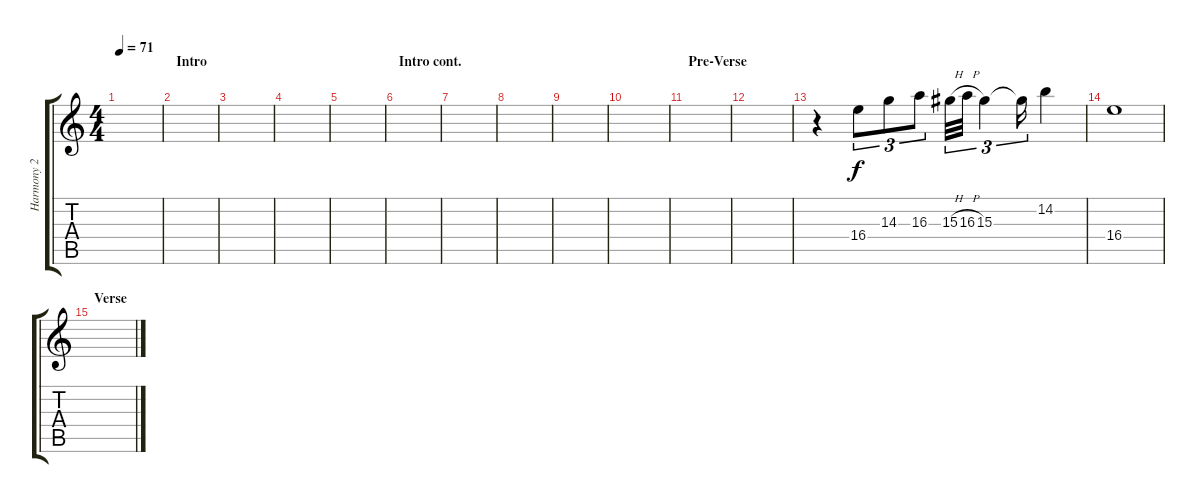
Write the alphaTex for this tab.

\track ("Harmony 2" "Harmony 2") {instrument distortionguitar}
\staff {score tabs}
\tuning (D4 A3 F3 C3 G2 C2) {hide}
\ts (4 4)
\tempo 71
\clef g2
\ks c
|
\section ("" "Intro")
|
|
|
|
\section ("" "Intro cont.")
|
|
|
|
|
\section ("" "Pre-Verse")
|
|
r.4 16.4.8{tu (3 2)} 14.3.8{tu (3 2)} 16.3.8{tu (3 2)} 15.3{h}.32{tu (3 2)} 16.3{h}.32{tu (3 2)} 15.3.4{tu (3 2)} 15.3{t}.16{tu (3 2)} 14.2.4 |
16.4.1 |
\section ("" "Verse")
